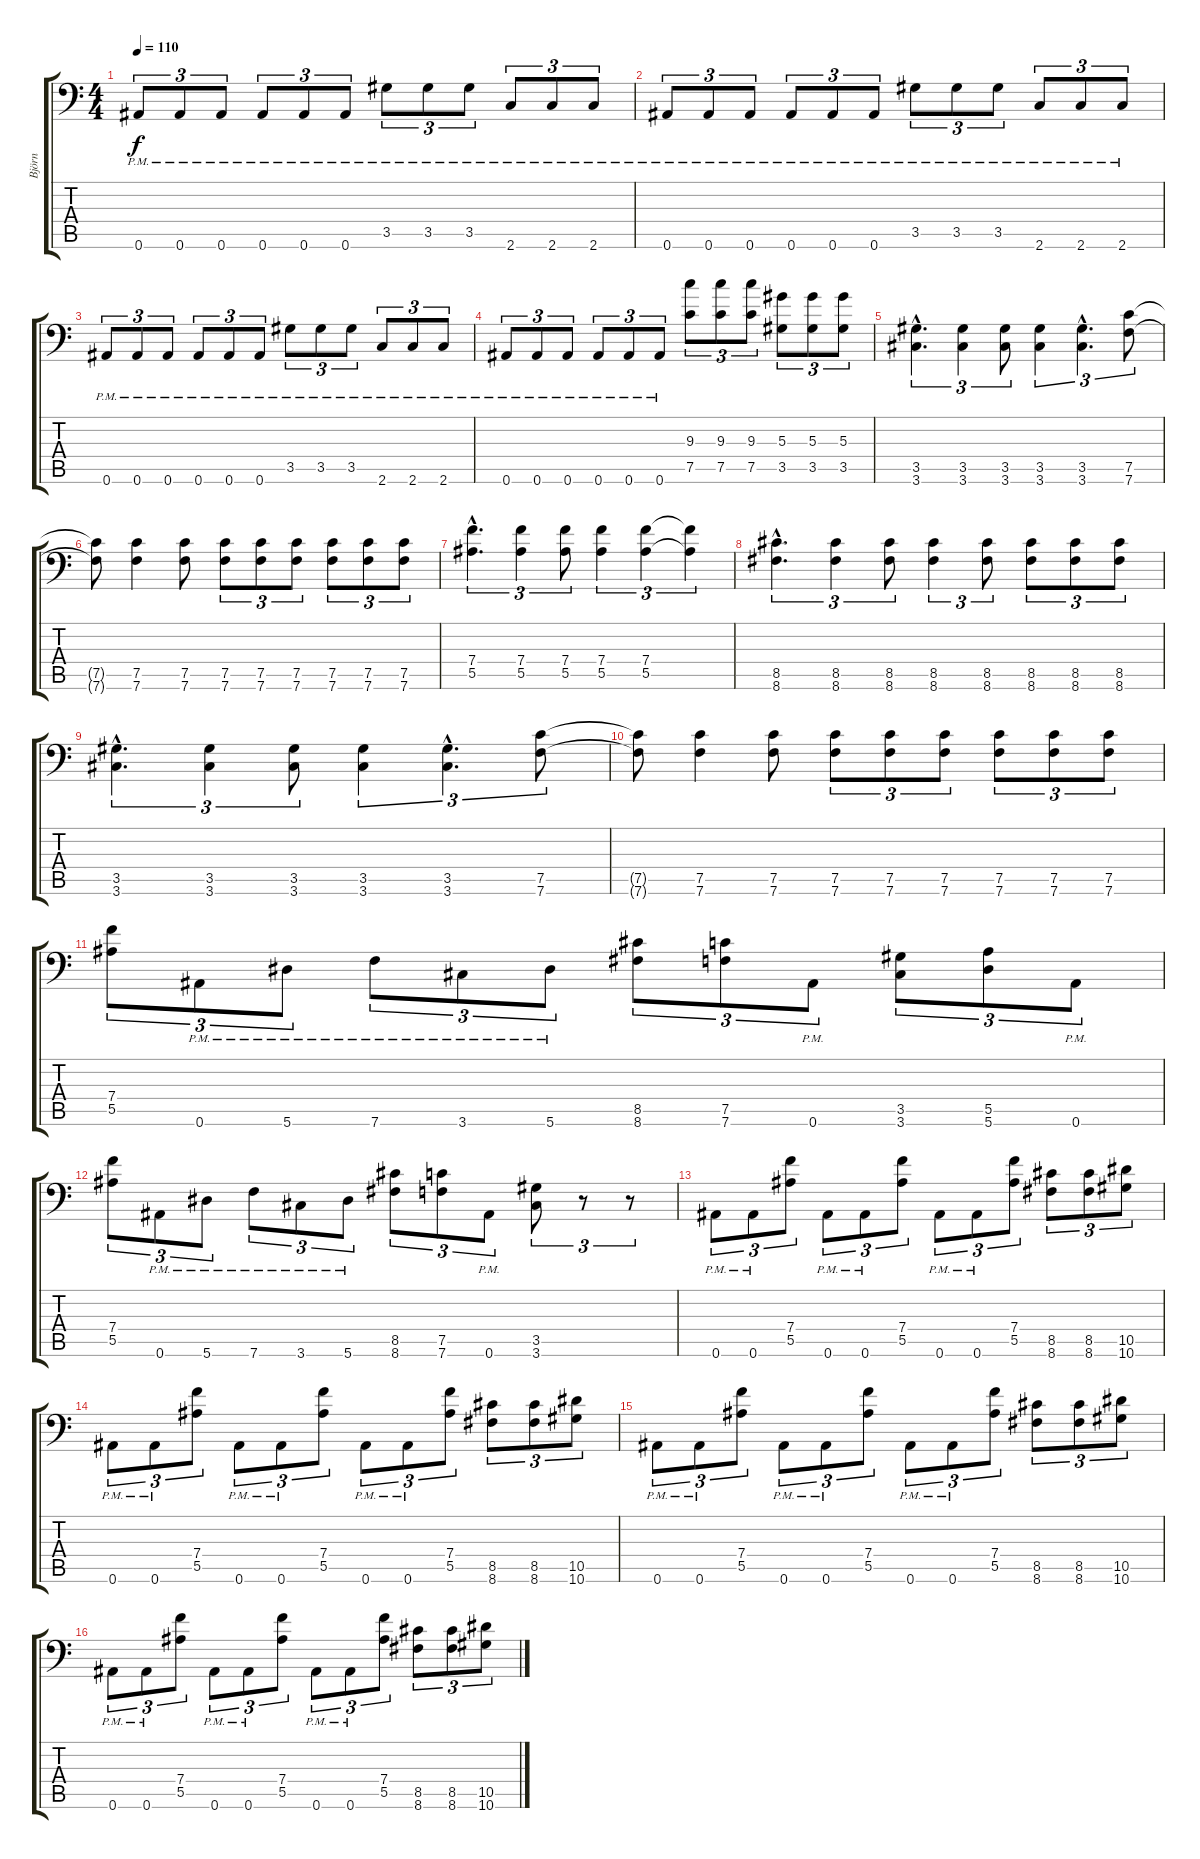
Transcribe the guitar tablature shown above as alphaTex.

\track ("Björn" "Björn") {instrument distortionguitar}
\staff {score tabs}
\tuning (C4 G3 Eb3 Bb2 F2 Bb1) {hide}
\ts (4 4)
\tempo 110
\clef f4
\ks c
0.6{pm}.8{tu (3 2) dy f} 0.6{pm}.8{tu (3 2)} 0.6{pm}.8{tu (3 2)} 0.6{pm}.8{tu (3 2)} 0.6{pm}.8{tu (3 2)} 0.6{pm}.8{tu (3 2)} 3.5{pm}.8{tu (3 2)} 3.5{pm}.8{tu (3 2)} 3.5{pm}.8{tu (3 2)} 2.6{pm}.8{tu (3 2)} 2.6{pm}.8{tu (3 2)} 2.6{pm}.8{tu (3 2)} |
0.6{pm}.8{tu (3 2)} 0.6{pm}.8{tu (3 2)} 0.6{pm}.8{tu (3 2)} 0.6{pm}.8{tu (3 2)} 0.6{pm}.8{tu (3 2)} 0.6{pm}.8{tu (3 2)} 3.5{pm}.8{tu (3 2)} 3.5{pm}.8{tu (3 2)} 3.5{pm}.8{tu (3 2)} 2.6{pm}.8{tu (3 2)} 2.6{pm}.8{tu (3 2)} 2.6{pm}.8{tu (3 2)} |
0.6{pm}.8{tu (3 2)} 0.6{pm}.8{tu (3 2)} 0.6{pm}.8{tu (3 2)} 0.6{pm}.8{tu (3 2)} 0.6{pm}.8{tu (3 2)} 0.6{pm}.8{tu (3 2)} 3.5{pm}.8{tu (3 2)} 3.5{pm}.8{tu (3 2)} 3.5{pm}.8{tu (3 2)} 2.6{pm}.8{tu (3 2)} 2.6{pm}.8{tu (3 2)} 2.6{pm}.8{tu (3 2)} |
0.6{pm}.8{tu (3 2)} 0.6{pm}.8{tu (3 2)} 0.6{pm}.8{tu (3 2)} 0.6{pm}.8{tu (3 2)} 0.6{pm}.8{tu (3 2)} 0.6{pm}.8{tu (3 2)} (9.3 7.5).8{tu (3 2)} (9.3 7.5).8{tu (3 2)} (9.3 7.5).8{tu (3 2)} (5.3 3.5).8{tu (3 2)} (5.3 3.5).8{tu (3 2)} (5.3 3.5).8{tu (3 2)} |
(3.5{hac} 3.6{hac}).4{d tu (3 2)} (3.5 3.6).4{tu (3 2)} (3.5 3.6).8{tu (3 2)} (3.5 3.6).4{tu (3 2)} (3.5{hac} 3.6{hac}).4{d tu (3 2)} (7.5 7.6).8{tu (3 2)} |
(7.5{t} 7.6{t}).8 (7.5 7.6).4 (7.5 7.6).8 (7.5 7.6).8{tu (3 2)} (7.5 7.6).8{tu (3 2)} (7.5 7.6).8{tu (3 2)} (7.5 7.6).8{tu (3 2)} (7.5 7.6).8{tu (3 2)} (7.5 7.6).8{tu (3 2)} |
(7.4{hac} 5.5{hac}).4{d tu (3 2)} (7.4 5.5).4{tu (3 2)} (7.4 5.5).8{tu (3 2)} (7.4 5.5).4{tu (3 2)} (7.4 5.5).4{tu (3 2)} (7.4{t} 5.5{t}).4{tu (3 2)} |
(8.5{hac} 8.6{hac}).4{d tu (3 2)} (8.5 8.6).4{tu (3 2)} (8.5 8.6).8{tu (3 2)} (8.5 8.6).4{tu (3 2)} (8.5 8.6).8{tu (3 2)} (8.5 8.6).8{tu (3 2)} (8.5 8.6).8{tu (3 2)} (8.5 8.6).8{tu (3 2)} |
(3.5{hac} 3.6{hac}).4{d tu (3 2)} (3.5 3.6).4{tu (3 2)} (3.5 3.6).8{tu (3 2)} (3.5 3.6).4{tu (3 2)} (3.5{hac} 3.6{hac}).4{d tu (3 2)} (7.5 7.6).8{tu (3 2)} |
(7.5{t} 7.6{t}).8 (7.5 7.6).4 (7.5 7.6).8 (7.5 7.6).8{tu (3 2)} (7.5 7.6).8{tu (3 2)} (7.5 7.6).8{tu (3 2)} (7.5 7.6).8{tu (3 2)} (7.5 7.6).8{tu (3 2)} (7.5 7.6).8{tu (3 2)} |
(7.4 5.5).8{tu (3 2)} 0.6{pm}.8{tu (3 2)} 5.6{pm}.8{tu (3 2)} 7.6{pm}.8{tu (3 2)} 3.6{pm}.8{tu (3 2)} 5.6{pm}.8{tu (3 2)} (8.5 8.6).8{tu (3 2)} (7.5 7.6).8{tu (3 2)} 0.6{pm}.8{tu (3 2)} (3.5 3.6).8{tu (3 2)} (5.5 5.6).8{tu (3 2)} 0.6{pm}.8{tu (3 2)} |
(7.4 5.5).8{tu (3 2)} 0.6{pm}.8{tu (3 2)} 5.6{pm}.8{tu (3 2)} 7.6{pm}.8{tu (3 2)} 3.6{pm}.8{tu (3 2)} 5.6{pm}.8{tu (3 2)} (8.5 8.6).8{tu (3 2)} (7.5 7.6).8{tu (3 2)} 0.6{pm}.8{tu (3 2)} (3.5 3.6).8{tu (3 2)} r.8{tu (3 2)} r.8{tu (3 2)} |
0.6{pm}.8{tu (3 2)} 0.6{pm}.8{tu (3 2)} (7.4 5.5).8{tu (3 2)} 0.6{pm}.8{tu (3 2)} 0.6{pm}.8{tu (3 2)} (7.4 5.5).8{tu (3 2)} 0.6{pm}.8{tu (3 2)} 0.6{pm}.8{tu (3 2)} (7.4 5.5).8{tu (3 2)} (8.5 8.6).8{tu (3 2)} (8.5 8.6).8{tu (3 2)} (10.5 10.6).8{tu (3 2)} |
0.6{pm}.8{tu (3 2)} 0.6{pm}.8{tu (3 2)} (7.4 5.5).8{tu (3 2)} 0.6{pm}.8{tu (3 2)} 0.6{pm}.8{tu (3 2)} (7.4 5.5).8{tu (3 2)} 0.6{pm}.8{tu (3 2)} 0.6{pm}.8{tu (3 2)} (7.4 5.5).8{tu (3 2)} (8.5 8.6).8{tu (3 2)} (8.5 8.6).8{tu (3 2)} (10.5 10.6).8{tu (3 2)} |
0.6{pm}.8{tu (3 2)} 0.6{pm}.8{tu (3 2)} (7.4 5.5).8{tu (3 2)} 0.6{pm}.8{tu (3 2)} 0.6{pm}.8{tu (3 2)} (7.4 5.5).8{tu (3 2)} 0.6{pm}.8{tu (3 2)} 0.6{pm}.8{tu (3 2)} (7.4 5.5).8{tu (3 2)} (8.5 8.6).8{tu (3 2)} (8.5 8.6).8{tu (3 2)} (10.5 10.6).8{tu (3 2)} |
0.6{pm}.8{tu (3 2)} 0.6{pm}.8{tu (3 2)} (7.4 5.5).8{tu (3 2)} 0.6{pm}.8{tu (3 2)} 0.6{pm}.8{tu (3 2)} (7.4 5.5).8{tu (3 2)} 0.6{pm}.8{tu (3 2)} 0.6{pm}.8{tu (3 2)} (7.4 5.5).8{tu (3 2)} (8.5 8.6).8{tu (3 2)} (8.5 8.6).8{tu (3 2)} (10.5 10.6).8{tu (3 2)}
